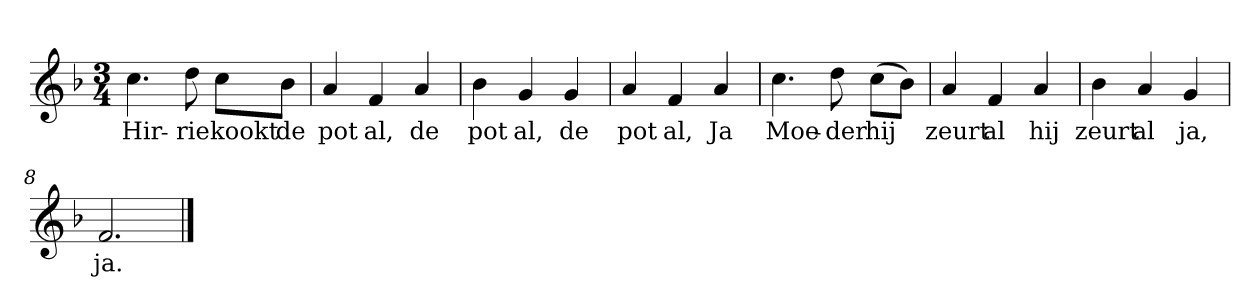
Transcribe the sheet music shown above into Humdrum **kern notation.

**kern	**text
*part1	*part1
*staff1	*staff1
*clefG2	*
*k[b-]	*
*F:	*
*M3/4	*
*MM120	*
=1	=1
4.cc	Hir-
8dd	-rie
8cc\L	kookt
8b-\J	de
=2	=2
4a	pot
4f	al,
4a	de
=3	=3
4b-	pot
4g	al,
4g	de
=4	=4
4a	pot
4f	al,
4a	Ja
=5	=5
4.cc	Moe-
8dd	-der
(8cc\L	hij
8b-\J)	.
=6	=6
4a	zeurt
4f	al
4a	hij
=7	=7
4b-	zeurt
4a	al
4g	ja,
=8	=8
2.f	ja.
==	==
*-	*-
